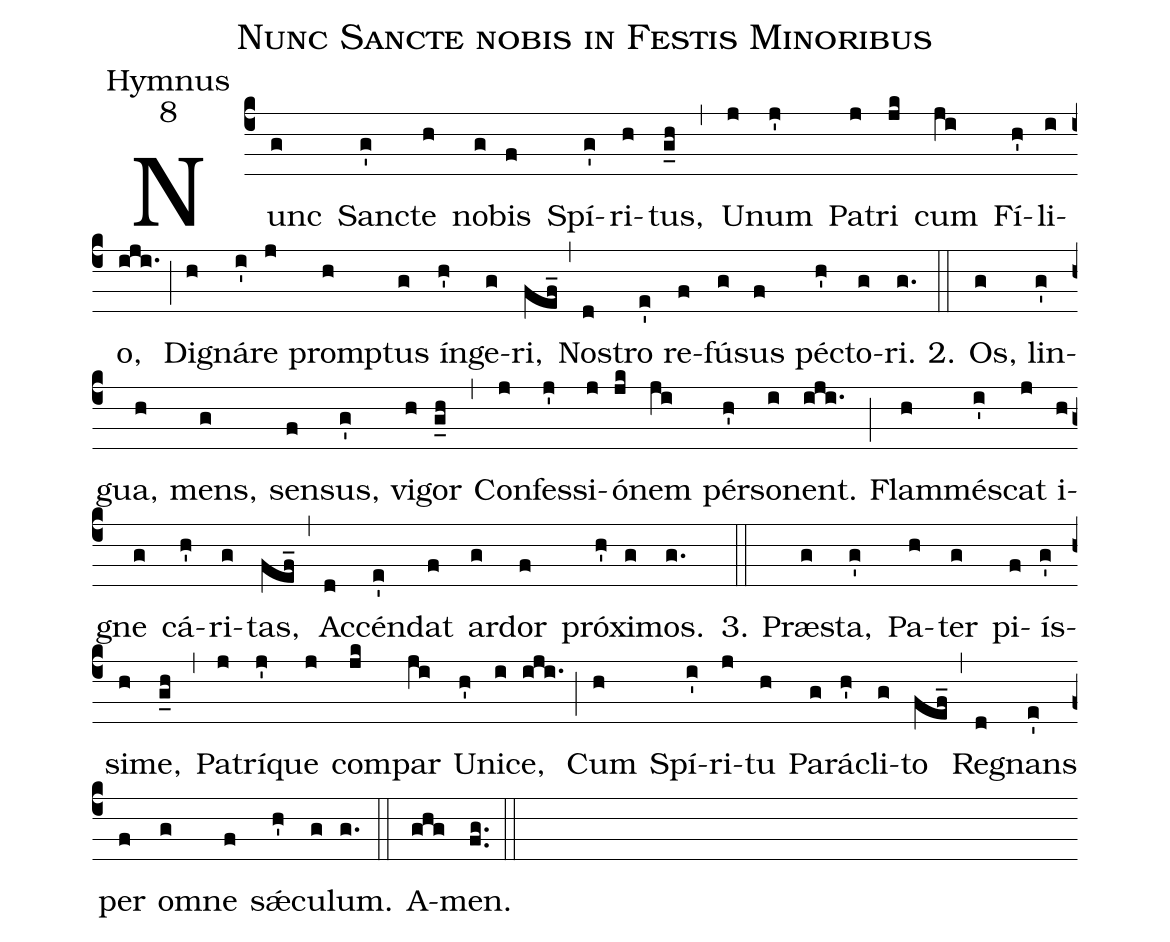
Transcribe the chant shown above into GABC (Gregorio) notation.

name:Nunc Sancte nobis in Festis Minoribus;
office-part:Hymnus;
mode:8;
%%
(c4)Nunc(g) Sanc(g')te(h) no(g)bis(f) Spí(g')ri(h)tus,(g_h) (,)
U(j)num(j') Pa(j)tri(jk) cum(ji) Fí(h')li(i)o,(iji.) (;)
Di(h)gná(i')re(j) promp(h)tus(g) ín(h')ge(g)ri,(fef_) (,)
Nos(d)tro(e') re(f)fú(g)sus(f) péc(h')to(g)ri.(g.) (::)

2. Os,(g) lin(g')gua,(h) mens,(g) sen(f)sus,(g') vi(h)gor(g_h) (,)
Con(j)fes(j')si(j)ó(jk)nem(ji) pér(h')so(i)nent.(iji.) (;)
Flam(h)més(i')cat(j) i(h)gne(g) cá(h')ri(g)tas,(fef_) (,)
Ac(d)cén(e')dat(f) ar(g)dor(f) pró(h')xi(g)mos.(g.) (::)

3. Præ(g)sta,(g') Pa(h)ter(g) pi(f)ís(g')si(h)me,(g_h) (,)
Pa(j)trí(j')que(j) com(jk)par(ji) U(h')ni(i)ce,(iji.) (;)
Cum(h) Spí(i')ri(j)tu(h) Pa(g)rá(h')cli(g)to(fef_) (,)
Re(d)gnans(e') per(f) om(g)ne(f) sǽ(h')cu(g)lum.(g.) (::)
A(ghg)men.(fg..) (::)
